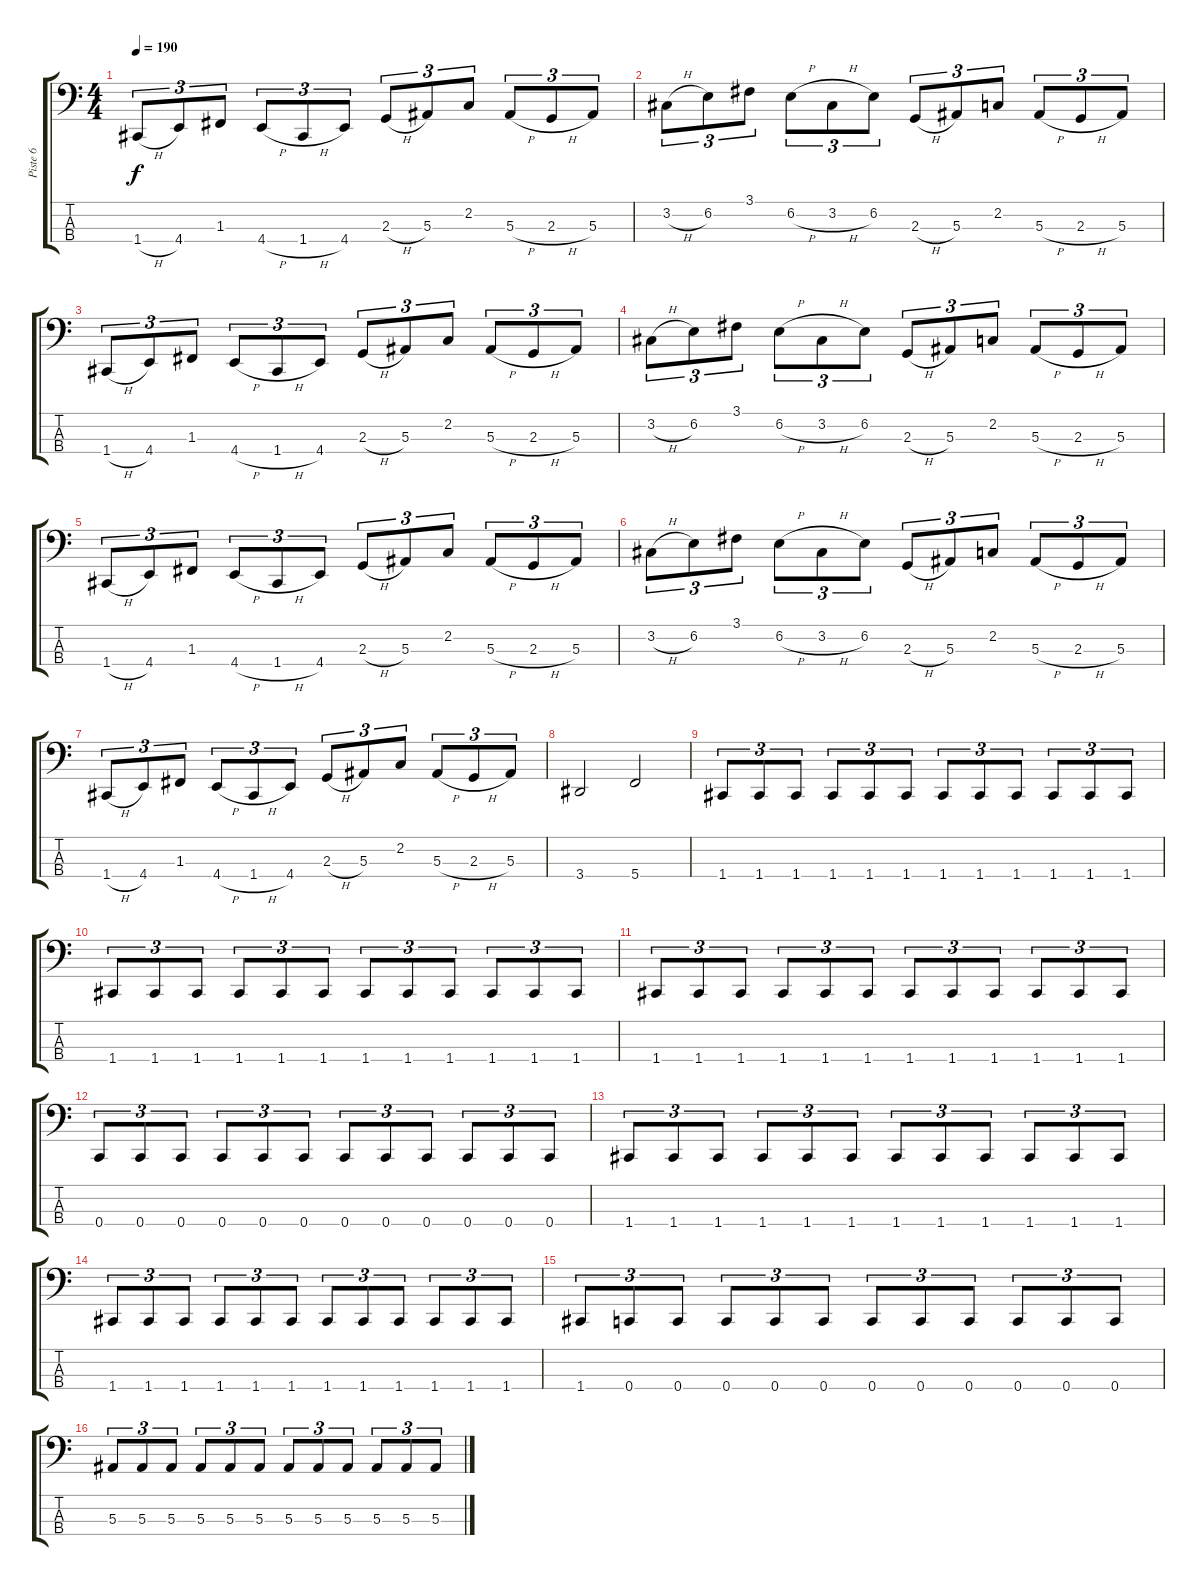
\track ("Piste 6" "Piste 6") {instrument electricbassfinger}
\staff {score tabs}
\tuning (Eb2 Bb1 F1 C1) {hide}
\ts (4 4)
\tempo 190
\clef f4
\ks c
1.4{h}.8{tu (3 2) dy f} 4.4.8{tu (3 2)} 1.3.8{tu (3 2)} 4.4{h}.8{tu (3 2)} 1.4{h}.8{tu (3 2)} 4.4.8{tu (3 2)} 2.3{h}.8{tu (3 2)} 5.3.8{tu (3 2)} 2.2.8{tu (3 2)} 5.3{h}.8{tu (3 2)} 2.3{h}.8{tu (3 2)} 5.3.8{tu (3 2)} |
3.2{h}.8{tu (3 2)} 6.2.8{tu (3 2)} 3.1.8{tu (3 2)} 6.2{h}.8{tu (3 2)} 3.2{h}.8{tu (3 2)} 6.2.8{tu (3 2)} 2.3{h}.8{tu (3 2)} 5.3.8{tu (3 2)} 2.2.8{tu (3 2)} 5.3{h}.8{tu (3 2)} 2.3{h}.8{tu (3 2)} 5.3.8{tu (3 2)} |
1.4{h}.8{tu (3 2)} 4.4.8{tu (3 2)} 1.3.8{tu (3 2)} 4.4{h}.8{tu (3 2)} 1.4{h}.8{tu (3 2)} 4.4.8{tu (3 2)} 2.3{h}.8{tu (3 2)} 5.3.8{tu (3 2)} 2.2.8{tu (3 2)} 5.3{h}.8{tu (3 2)} 2.3{h}.8{tu (3 2)} 5.3.8{tu (3 2)} |
3.2{h}.8{tu (3 2)} 6.2.8{tu (3 2)} 3.1.8{tu (3 2)} 6.2{h}.8{tu (3 2)} 3.2{h}.8{tu (3 2)} 6.2.8{tu (3 2)} 2.3{h}.8{tu (3 2)} 5.3.8{tu (3 2)} 2.2.8{tu (3 2)} 5.3{h}.8{tu (3 2)} 2.3{h}.8{tu (3 2)} 5.3.8{tu (3 2)} |
1.4{h}.8{tu (3 2)} 4.4.8{tu (3 2)} 1.3.8{tu (3 2)} 4.4{h}.8{tu (3 2)} 1.4{h}.8{tu (3 2)} 4.4.8{tu (3 2)} 2.3{h}.8{tu (3 2)} 5.3.8{tu (3 2)} 2.2.8{tu (3 2)} 5.3{h}.8{tu (3 2)} 2.3{h}.8{tu (3 2)} 5.3.8{tu (3 2)} |
3.2{h}.8{tu (3 2)} 6.2.8{tu (3 2)} 3.1.8{tu (3 2)} 6.2{h}.8{tu (3 2)} 3.2{h}.8{tu (3 2)} 6.2.8{tu (3 2)} 2.3{h}.8{tu (3 2)} 5.3.8{tu (3 2)} 2.2.8{tu (3 2)} 5.3{h}.8{tu (3 2)} 2.3{h}.8{tu (3 2)} 5.3.8{tu (3 2)} |
1.4{h}.8{tu (3 2)} 4.4.8{tu (3 2)} 1.3.8{tu (3 2)} 4.4{h}.8{tu (3 2)} 1.4{h}.8{tu (3 2)} 4.4.8{tu (3 2)} 2.3{h}.8{tu (3 2)} 5.3.8{tu (3 2)} 2.2.8{tu (3 2)} 5.3{h}.8{tu (3 2)} 2.3{h}.8{tu (3 2)} 5.3.8{tu (3 2)} |
3.4.2 5.4.2 |
1.4.8{tu (3 2)} 1.4.8{tu (3 2)} 1.4.8{tu (3 2)} 1.4.8{tu (3 2)} 1.4.8{tu (3 2)} 1.4.8{tu (3 2)} 1.4.8{tu (3 2)} 1.4.8{tu (3 2)} 1.4.8{tu (3 2)} 1.4.8{tu (3 2)} 1.4.8{tu (3 2)} 1.4.8{tu (3 2)} |
1.4.8{tu (3 2)} 1.4.8{tu (3 2)} 1.4.8{tu (3 2)} 1.4.8{tu (3 2)} 1.4.8{tu (3 2)} 1.4.8{tu (3 2)} 1.4.8{tu (3 2)} 1.4.8{tu (3 2)} 1.4.8{tu (3 2)} 1.4.8{tu (3 2)} 1.4.8{tu (3 2)} 1.4.8{tu (3 2)} |
1.4.8{tu (3 2)} 1.4.8{tu (3 2)} 1.4.8{tu (3 2)} 1.4.8{tu (3 2)} 1.4.8{tu (3 2)} 1.4.8{tu (3 2)} 1.4.8{tu (3 2)} 1.4.8{tu (3 2)} 1.4.8{tu (3 2)} 1.4.8{tu (3 2)} 1.4.8{tu (3 2)} 1.4.8{tu (3 2)} |
0.4.8{tu (3 2)} 0.4.8{tu (3 2)} 0.4.8{tu (3 2)} 0.4.8{tu (3 2)} 0.4.8{tu (3 2)} 0.4.8{tu (3 2)} 0.4.8{tu (3 2)} 0.4.8{tu (3 2)} 0.4.8{tu (3 2)} 0.4.8{tu (3 2)} 0.4.8{tu (3 2)} 0.4.8{tu (3 2)} |
1.4.8{tu (3 2)} 1.4.8{tu (3 2)} 1.4.8{tu (3 2)} 1.4.8{tu (3 2)} 1.4.8{tu (3 2)} 1.4.8{tu (3 2)} 1.4.8{tu (3 2)} 1.4.8{tu (3 2)} 1.4.8{tu (3 2)} 1.4.8{tu (3 2)} 1.4.8{tu (3 2)} 1.4.8{tu (3 2)} |
1.4.8{tu (3 2)} 1.4.8{tu (3 2)} 1.4.8{tu (3 2)} 1.4.8{tu (3 2)} 1.4.8{tu (3 2)} 1.4.8{tu (3 2)} 1.4.8{tu (3 2)} 1.4.8{tu (3 2)} 1.4.8{tu (3 2)} 1.4.8{tu (3 2)} 1.4.8{tu (3 2)} 1.4.8{tu (3 2)} |
1.4.8{tu (3 2)} 0.4.8{tu (3 2)} 0.4.8{tu (3 2)} 0.4.8{tu (3 2)} 0.4.8{tu (3 2)} 0.4.8{tu (3 2)} 0.4.8{tu (3 2)} 0.4.8{tu (3 2)} 0.4.8{tu (3 2)} 0.4.8{tu (3 2)} 0.4.8{tu (3 2)} 0.4.8{tu (3 2)} |
5.3.8{tu (3 2)} 5.3.8{tu (3 2)} 5.3.8{tu (3 2)} 5.3.8{tu (3 2)} 5.3.8{tu (3 2)} 5.3.8{tu (3 2)} 5.3.8{tu (3 2)} 5.3.8{tu (3 2)} 5.3.8{tu (3 2)} 5.3.8{tu (3 2)} 5.3.8{tu (3 2)} 5.3.8{tu (3 2)}
